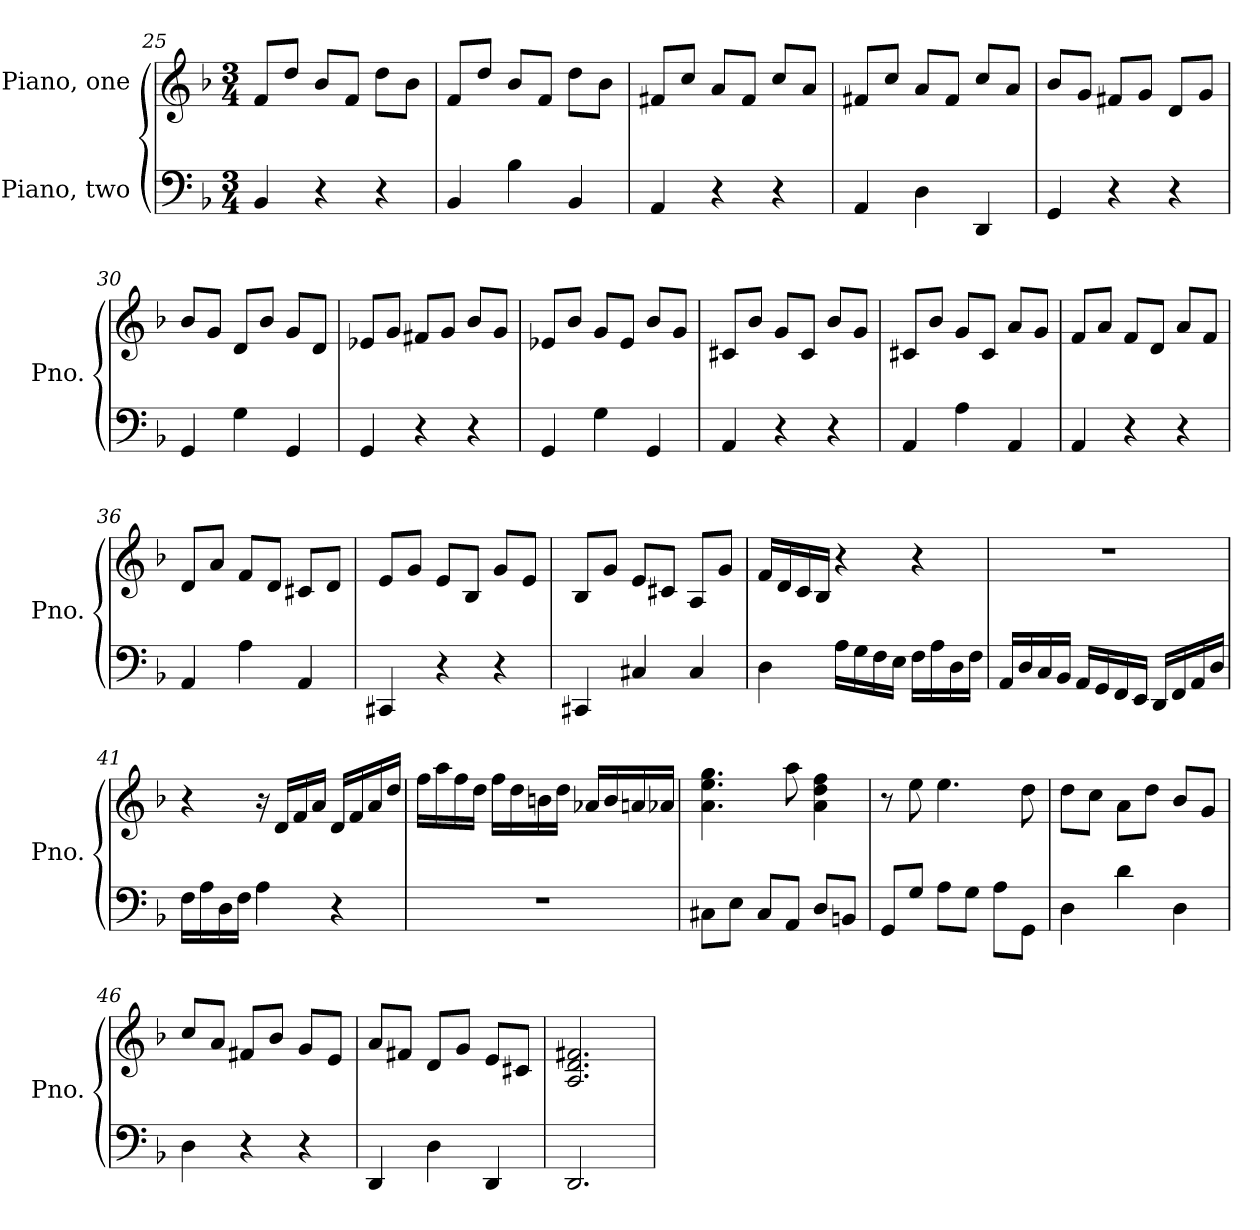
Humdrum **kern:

**kern	**kern
*part2	*part1
*staff2	*staff1
*I"Piano, two	*I"Piano, one
*I'Pno.	*I'Pno.
*clefF4	*clefG2
*k[b-]	*k[b-]
*M3/4	*M3/4
=25	=25
4BB-/	8f/L
.	8dd/J
4r	8b-/L
.	8f/J
4r	8dd\L
.	8b-\J
=26	=26
4BB-/	8f/L
.	8dd/J
4B-\	8b-/L
.	8f/J
4BB-/	8dd\L
.	8b-\J
=27	=27
4AA/	8f#X/L
.	8cc/J
4r	8a/L
.	8f#/J
4r	8cc/L
.	8a/J
!!LO:LB:g=z
=28	=28
4AA/	8f#X/L
.	8cc/J
4D\	8a/L
.	8f#/J
4DD/	8cc/L
.	8a/J
=29	=29
4GG/	8b-/L
.	8g/J
4r	8f#X/L
.	8g/J
4r	8d/L
.	8g/J
=30	=30
4GG/	8b-/L
.	8g/J
4G\	8d/L
.	8b-/J
4GG/	8g/L
.	8d/J
=31	=31
4GG/	8e-X/L
.	8g/J
4r	8f#X/L
.	8g/J
4r	8b-/L
.	8g/J
=32	=32
4GG/	8e-X/L
.	8b-/J
4G\	8g/L
.	8e-/J
4GG/	8b-/L
.	8g/J
=33	=33
4AA/	8c#X/L
.	8b-/J
4r	8g/L
.	8c#/J
4r	8b-/L
.	8g/J
!!LO:PB:g=z
=34	=34
4AA/	8c#X/L
.	8b-/J
4A\	8g/L
.	8c#/J
4AA/	8a/L
.	8g/J
=35	=35
4AA/	8f/L
.	8a/J
4r	8f/L
.	8d/J
4r	8a/L
.	8f/J
=36	=36
4AA/	8d/L
.	8a/J
4A\	8f/L
.	8d/J
4AA/	8c#X/L
.	8d/J
=37	=37
4CC#X/	8e/L
.	8g/J
4r	8e/L
.	8B-/J
4r	8g/L
.	8e/J
=38	=38
4CC#X/	8B-/L
.	8g/J
4C#X/	8e/L
.	8c#X/J
4C#/	8A/L
.	8g/J
!!LO:LB:g=z
=39	=39
4D\	16f/LL
.	16d/
.	16c/
.	16B-/JJ
16A\LL	4r
16G\	.
16F\	.
16E\JJ	.
16F\LL	4r
16A\	.
16D\	.
16F\JJ	.
=40	=40
16AA/LL	2.r
16D/	.
16C/	.
16BB-/JJ	.
16AA/LL	.
16GG/	.
16FF/	.
16EE/JJ	.
16DD/LL	.
16FF/	.
16AA/	.
16D/JJ	.
=41	=41
16F\LL	4r
16A\	.
16D\	.
16F\JJ	.
4A\	16r
.	16d/LL
.	16f/
.	16a/JJ
4r	16d/LL
.	16f/
.	16a/
.	16dd/JJ
!!LO:LB:g=z
=42	=42
2.r	16ff\LL
.	16aa\
.	16ff\
.	16dd\JJ
.	16ff\LL
.	16dd\
.	16bn\
.	16dd\JJ
.	16a-X/LL
.	16b/
.	16an/
.	16a-X/JJ
=43	=43
8C#X\L	4.a\ 4.ee\ 4.gg\
8E\J	.
8C#/L	.
8AA/J	8aa\
8D/L	4a\ 4dd\ 4ff\
8BBn/J	.
=44	=44
8GG/L	8r
8G/J	8ee\
8A\L	4.ee\
8G\J	.
8A\L	.
8GG\J	8dd\
=45	=45
4D\	8dd\L
.	8cc\J
4d\	8a\L
.	8dd\J
4D\	8b-/L
.	8g/J
=46	=46
4D\	8cc/L
.	8a/J
4r	8f#X/L
.	8b-/J
4r	8g/L
.	8e/J
!!LO:LB:g=z
=47	=47
4DD/	8a/L
.	8f#X/J
4D\	8d/L
.	8g/J
4DD/	8e/L
.	8c#X/J
=48	=48
2.DD/	2.A/ 2.d/ 2.f#X/
=	=
*-	*-
